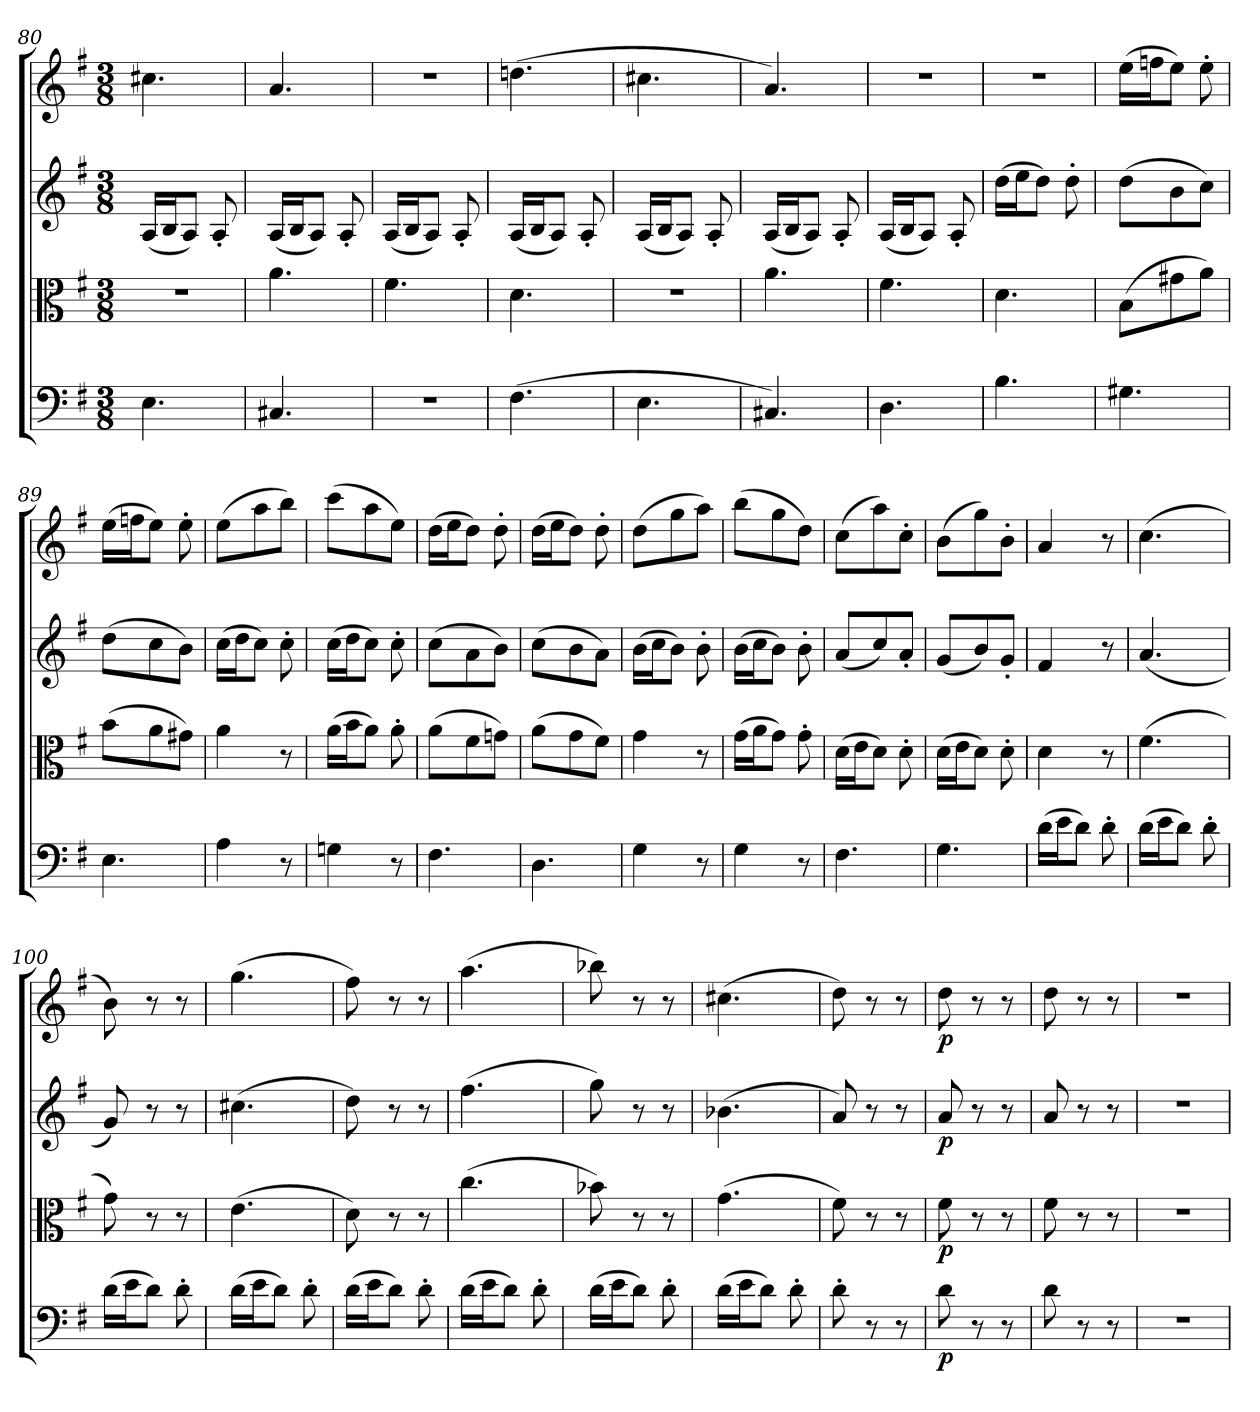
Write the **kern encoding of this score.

**kern	**dynam	**kern	**dynam	**kern	**dynam	**kern	**dynam
*part4	*part4	*part3	*part3	*part2	*part2	*part1	*part1
*staff4	*staff4	*staff3	*staff3	*staff2	*staff2	*staff1	*staff1
*clefF4	*	*clefC3	*	*clefG2	*	*clefG2	*
*k[f#]	*	*k[f#]	*	*k[f#]	*	*k[f#]	*
*G:	*	*G:	*	*G:	*	*G:	*
*M3/8	*	*M3/8	*	*M3/8	*	*M3/8	*
=80	=80	=80	=80	=80	=80	=80	=80
4.E\	.	4.r	.	(16A/LL	.	4.cc#X\	.
.	.	.	.	16B/J	.	.	.
.	.	.	.	8A/J)	.	.	.
.	.	.	.	8A'/	.	.	.
=81	=81	=81	=81	=81	=81	=81	=81
4.C#X/	.	4.a\	.	(16A/LL	.	4.a/	.
.	.	.	.	16B/J	.	.	.
.	.	.	.	8A/J)	.	.	.
.	.	.	.	8A'/	.	.	.
=82	=82	=82	=82	=82	=82	=82	=82
4.r	.	4.f#\	.	(16A/LL	.	4.r	.
.	.	.	.	16B/J	.	.	.
.	.	.	.	8A/J)	.	.	.
.	.	.	.	8A'/	.	.	.
=83	=83	=83	=83	=83	=83	=83	=83
(4.F#\	.	4.d\	.	(16A/LL	.	(4.ddn\	.
.	.	.	.	16B/J	.	.	.
.	.	.	.	8A/J)	.	.	.
.	.	.	.	8A'/	.	.	.
=84	=84	=84	=84	=84	=84	=84	=84
4.E\	.	4.r	.	(16A/LL	.	4.cc#X\	.
.	.	.	.	16B/J	.	.	.
.	.	.	.	8A/J)	.	.	.
.	.	.	.	8A'/	.	.	.
=85	=85	=85	=85	=85	=85	=85	=85
4.C#X/)	.	4.a\	.	(16A/LL	.	4.a/)	.
.	.	.	.	16B/J	.	.	.
.	.	.	.	8A/J)	.	.	.
.	.	.	.	8A'/	.	.	.
=86	=86	=86	=86	=86	=86	=86	=86
4.D\	.	4.f#\	.	(16A/LL	.	4.r	.
.	.	.	.	16B/J	.	.	.
.	.	.	.	8A/J)	.	.	.
.	.	.	.	8A'/	.	.	.
=87	=87	=87	=87	=87	=87	=87	=87
4.B\	.	4.d\	.	(16dd\LL	.	4.r	.
.	.	.	.	16ee\J	.	.	.
.	.	.	.	8dd\J)	.	.	.
.	.	.	.	8dd'\	.	.	.
=88	=88	=88	=88	=88	=88	=88	=88
4.G#X\	.	(8B\L	.	(8dd\L	.	(16ee\LL	.
.	.	.	.	.	.	16ffn\J	.
.	.	8g#X\	.	8b\	.	8ee\J)	.
.	.	8a\J)	.	8cc\J)	.	8ee'\	.
=89	=89	=89	=89	=89	=89	=89	=89
4.E\	.	(8b\L	.	(8dd\L	.	(16ee\LL	.
.	.	.	.	.	.	16ffn\J	.
.	.	8a\	.	8cc\	.	8ee\J)	.
.	.	8g#X\J)	.	8b\J)	.	8ee'\	.
=90	=90	=90	=90	=90	=90	=90	=90
4A\	.	4a\	.	(16cc\LL	.	(8ee\L	.
.	.	.	.	16dd\J	.	.	.
.	.	.	.	8cc\J)	.	8aa\	.
8r	.	8r	.	8cc'\	.	8bb\J)	.
=91	=91	=91	=91	=91	=91	=91	=91
4Gn\	.	(16a\LL	.	(16cc\LL	.	(8ccc\L	.
.	.	16b\J	.	16dd\J	.	.	.
.	.	8a\J)	.	8cc\J)	.	8aa\	.
8r	.	8a'\	.	8cc'\	.	8ee\J)	.
=92	=92	=92	=92	=92	=92	=92	=92
4.F#\	.	(8a\L	.	(8cc\L	.	(16dd\LL	.
.	.	.	.	.	.	16ee\J	.
.	.	8f#\	.	8a\	.	8dd\J)	.
.	.	8gn\J)	.	8b\J)	.	8dd'\	.
=93	=93	=93	=93	=93	=93	=93	=93
4.D\	.	(8a\L	.	(8cc\L	.	(16dd\LL	.
.	.	.	.	.	.	16ee\J	.
.	.	8g\	.	8b\	.	8dd\J)	.
.	.	8f#\J)	.	8a\J)	.	8dd'\	.
=94	=94	=94	=94	=94	=94	=94	=94
4G\	.	4g\	.	(16b\LL	.	(8dd\L	.
.	.	.	.	16cc\J	.	.	.
.	.	.	.	8b\J)	.	8gg\	.
8r	.	8r	.	8b'\	.	8aa\J)	.
=95	=95	=95	=95	=95	=95	=95	=95
4G\	.	(16g\LL	.	(16b\LL	.	(8bb\L	.
.	.	16a\J	.	16cc\J	.	.	.
.	.	8g\J)	.	8b\J)	.	8gg\	.
8r	.	8g'\	.	8b'\	.	8dd\J)	.
=96	=96	=96	=96	=96	=96	=96	=96
4.F#\	.	(16d\LL	.	(8a/L	.	(8cc\L	.
.	.	16e\J	.	.	.	.	.
.	.	8d\J)	.	8cc/)	.	8aa\)	.
.	.	8d'\	.	8a'/J	.	8cc'\J	.
=97	=97	=97	=97	=97	=97	=97	=97
4.G\	.	(16d\LL	.	(8g/L	.	(8b\L	.
.	.	16e\J	.	.	.	.	.
.	.	8d\J)	.	8b/)	.	8gg\)	.
.	.	8d'\	.	8g'/J	.	8b'\J	.
=98	=98	=98	=98	=98	=98	=98	=98
(16d\LL	.	4d\	.	4f#/	.	4a/	.
16e\J	.	.	.	.	.	.	.
8d\J)	.	.	.	.	.	.	.
8d'\	.	8r	.	8r	.	8r	.
=99	=99	=99	=99	=99	=99	=99	=99
(16d\LL	.	(4.f#\	.	(4.a/	.	(4.cc\	.
16e\J	.	.	.	.	.	.	.
8d\J)	.	.	.	.	.	.	.
8d'\	.	.	.	.	.	.	.
=100	=100	=100	=100	=100	=100	=100	=100
(16d\LL	.	8g\)	.	8g/)	.	8b\)	.
16e\J	.	.	.	.	.	.	.
8d\J)	.	8r	.	8r	.	8r	.
8d'\	.	8r	.	8r	.	8r	.
=101	=101	=101	=101	=101	=101	=101	=101
(16d\LL	.	(4.e\	.	(4.cc#X\	.	(4.gg\	.
16e\J	.	.	.	.	.	.	.
8d\J)	.	.	.	.	.	.	.
8d'\	.	.	.	.	.	.	.
=102	=102	=102	=102	=102	=102	=102	=102
(16d\LL	.	8d\)	.	8dd\)	.	8ff#\)	.
16e\J	.	.	.	.	.	.	.
8d\J)	.	8r	.	8r	.	8r	.
8d'\	.	8r	.	8r	.	8r	.
=103	=103	=103	=103	=103	=103	=103	=103
(16d\LL	.	(4.cc\	.	(4.ff#\	.	(4.aa\	.
16e\J	.	.	.	.	.	.	.
8d\J)	.	.	.	.	.	.	.
8d'\	.	.	.	.	.	.	.
=104	=104	=104	=104	=104	=104	=104	=104
(16d\LL	.	8b-X\)	.	8gg\)	.	8bb-X\)	.
16e\J	.	.	.	.	.	.	.
8d\J)	.	8r	.	8r	.	8r	.
8d'\	.	8r	.	8r	.	8r	.
=105	=105	=105	=105	=105	=105	=105	=105
(16d\LL	.	(4.g\	.	(4.b-X\	.	(4.cc#X\	.
16e\J	.	.	.	.	.	.	.
8d\J)	.	.	.	.	.	.	.
8d'\	.	.	.	.	.	.	.
=106	=106	=106	=106	=106	=106	=106	=106
8d'\	.	8f#\)	.	8a/)	.	8dd\)	.
8r	.	8r	.	8r	.	8r	.
8r	.	8r	.	8r	.	8r	.
=107	=107	=107	=107	=107	=107	=107	=107
8d\	p	8f#\	p	8a/	p	8dd\	p
8r	.	8r	.	8r	.	8r	.
8r	.	8r	.	8r	.	8r	.
=108	=108	=108	=108	=108	=108	=108	=108
8d\	.	8f#\	.	8a/	.	8dd\	.
8r	.	8r	.	8r	.	8r	.
8r	.	8r	.	8r	.	8r	.
=109	=109	=109	=109	=109	=109	=109	=109
4.r	.	4.r	.	4.r	.	4.r	.
=	=	=	=	=	=	=	=
*-	*-	*-	*-	*-	*-	*-	*-
